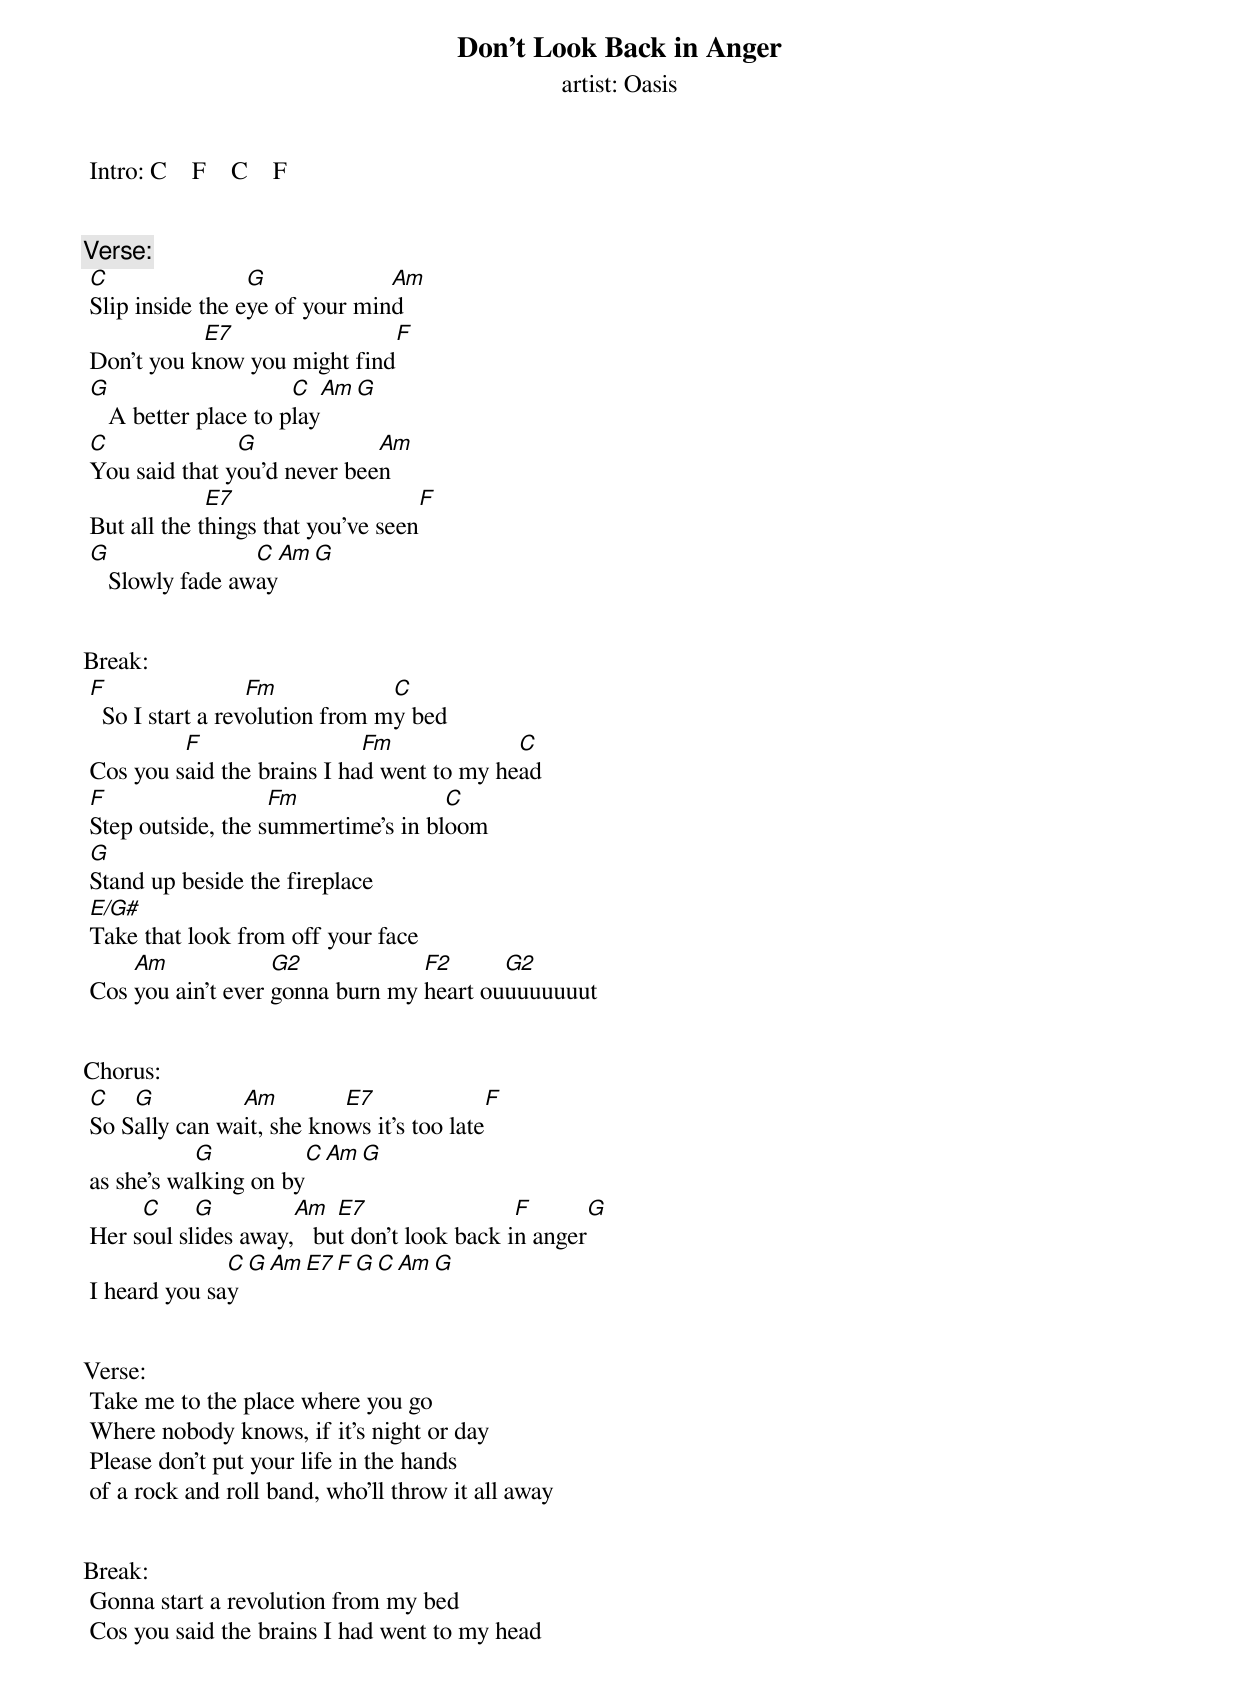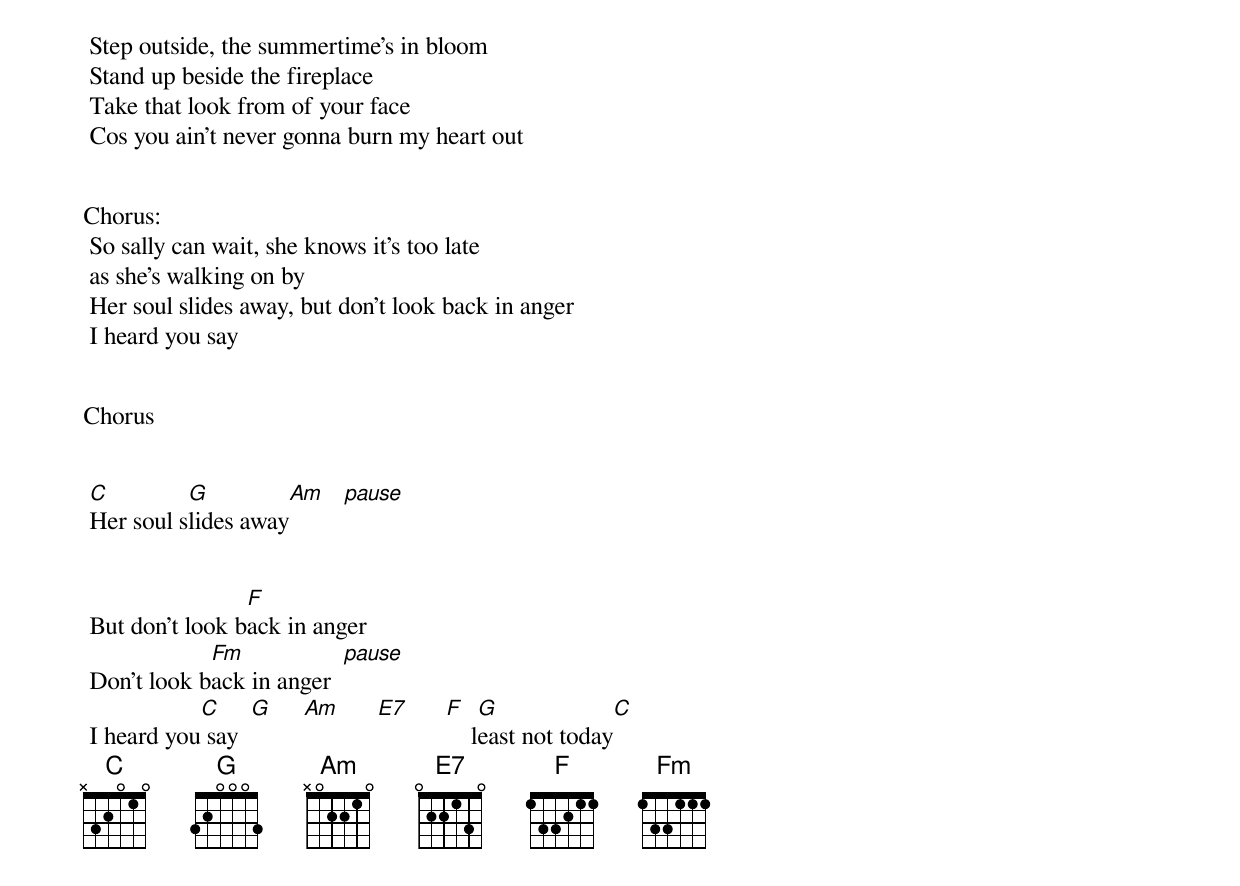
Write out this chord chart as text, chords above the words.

Don't Look Back in Anger
artist: Oasis


 Intro: C    F    C    F


Verse:
 C                G             Am
 Slip inside the eye of your mind
            E7                 F
 Don't you know you might find
 G                     C      Am   G
    A better place to play
 C              G             Am
 You said that you'd never been
              E7                    F
 But all the things that you've seen
 G                C      Am   G
    Slowly fade away


Break:
 F                 Fm            C
   So I start a revolution from my bed
          F                  Fm             C
 Cos you said the brains I had went to my head
 F                  Fm               C
 Step outside, the summertime's in bloom
 G
 Stand up beside the fireplace
 E/G#
 Take that look from off your face
     Am             G2            F2      G2
 Cos you ain't ever gonna burn my heart ouuuuuuuut


Chorus:
 C   G          Am         E7               F
 So Sally can wait, she knows it's too late
            G           C    Am   G
 as she's walking on by
      C     G         Am   E7                 F         G
 Her soul slides away,   but don't look back in anger
               C    G   Am   E7   F   G    C    Am   G
 I heard you say


Verse:
 Take me to the place where you go
 Where nobody knows, if it's night or day
 Please don't put your life in the hands
 of a rock and roll band, who'll throw it all away


Break:
 Gonna start a revolution from my bed
 Cos you said the brains I had went to my head
 Step outside, the summertime's in bloom
 Stand up beside the fireplace
 Take that look from of your face
 Cos you ain't never gonna burn my heart out


Chorus:
 So sally can wait, she knows it's too late
 as she's walking on by
 Her soul slides away, but don't look back in anger
 I heard you say


Chorus


 C         G         Am
 Her soul slides away   [pause]


                 F
 But don't look back in anger
             Fm
 Don't look back in anger  [pause]
            C     G    Am    E7    F    G              C
 I heard you say                       least not today
